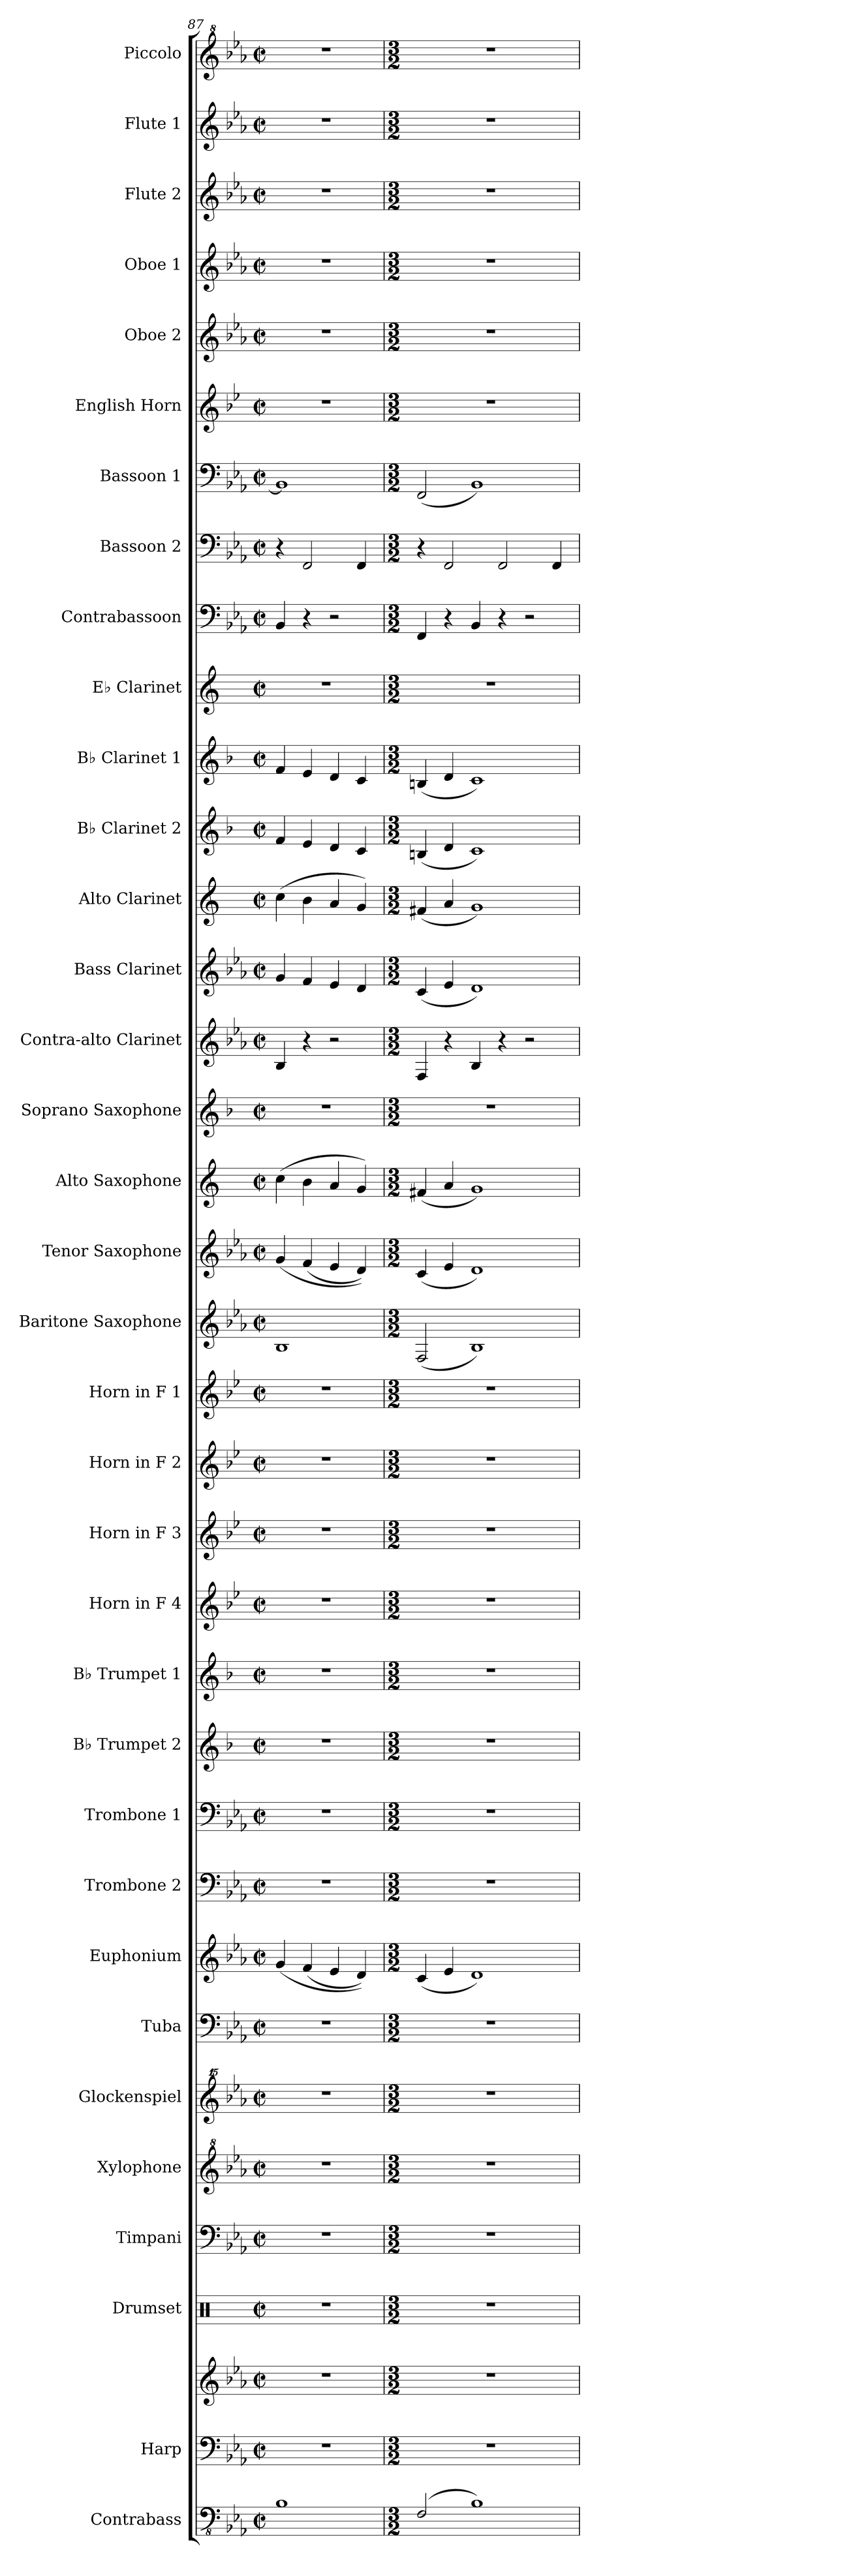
**kern	**kern	**kern	**kern	**kern	**kern	**kern	**kern	**kern	**kern	**kern	**kern	**kern	**kern	**kern	**kern	**kern	**kern	**kern	**kern	**kern	**kern	**kern	**kern	**kern	**kern	**kern	**kern	**kern	**kern	**kern	**kern	**kern	**kern	**kern	**kern
*part35	*part34	*part34	*part33	*part32	*part31	*part30	*part29	*part28	*part27	*part26	*part25	*part24	*part23	*part22	*part21	*part20	*part19	*part18	*part17	*part16	*part15	*part14	*part13	*part12	*part11	*part10	*part9	*part8	*part7	*part6	*part5	*part4	*part3	*part2	*part1
*staff36	*staff35	*staff34	*staff33	*staff32	*staff31	*staff30	*staff29	*staff28	*staff27	*staff26	*staff25	*staff24	*staff23	*staff22	*staff21	*staff20	*staff19	*staff18	*staff17	*staff16	*staff15	*staff14	*staff13	*staff12	*staff11	*staff10	*staff9	*staff8	*staff7	*staff6	*staff5	*staff4	*staff3	*staff2	*staff1
*I"Contrabass	*I"Harp	*	*I"Drumset	*I"Timpani	*I"Xylophone	*I"Glockenspiel	*I"Tuba	*I"Euphonium	*I"Trombone 2	*I"Trombone 1	*I"B♭ Trumpet 2	*I"B♭ Trumpet 1	*I"Horn in F 4	*I"Horn in F 3	*I"Horn in F 2	*I"Horn in F 1	*I"Baritone Saxophone	*I"Tenor Saxophone	*I"Alto Saxophone	*I"Soprano Saxophone	*I"Contra-alto Clarinet	*I"Bass Clarinet	*I"Alto Clarinet	*I"B♭ Clarinet 2	*I"B♭ Clarinet 1	*I"E♭ Clarinet	*I"Contrabassoon	*I"Bassoon 2	*I"Bassoon 1	*I"English Horn	*I"Oboe 2	*I"Oboe 1	*I"Flute 2	*I"Flute 1	*I"Piccolo
*I'Cb.	*I'Hrp.	*	*I'Drs.	*I'Timp.	*I'Xyl.	*I'Glk.	*I'Tba.	*I'Euph.	*I'Tbn. 2	*I'Tbn. 1	*I'B♭ Tpt. 2	*I'B♭ Tpt. 1	*I'Hn. 4	*I'Hn. 3	*I'Hn. 2	*I'Hn. 1	*I'Bar. Sax.	*I'T. Sax.	*I'A. Sax.	*I'S. Sax.	*I'C-a. Cl.	*I'B. Cl.	*I'A. Cl.	*I'B♭ Cl. 2	*I'B♭ Cl. 1	*I'E♭ Cl.	*I'Cbsn.	*I'Bsn. 2	*I'Bsn. 1	*I'E. Hn.	*I'Ob. 2	*I'Ob. 1	*I'Fl. 2	*I'Fl. 1	*I'Picc.
*clefFv4	*clefF4	*clefG2	*clefX	*clefF4	*clefG^2	*clefG^^2	*clefF4	*clefG2	*clefF4	*clefF4	*clefG2	*clefG2	*clefG2	*clefG2	*clefG2	*clefG2	*clefG2	*clefG2	*clefG2	*clefG2	*clefG2	*clefG2	*clefG2	*clefG2	*clefG2	*clefG2	*clefF4	*clefF4	*clefF4	*clefG2	*clefG2	*clefG2	*clefG2	*clefG2	*clefG^2
*ITrd7c12	*	*	*	*	*	*	*	*ITrd8c14	*	*	*ITrd1c2	*ITrd1c2	*ITrd4c7	*ITrd4c7	*ITrd4c7	*ITrd4c7	*ITrd12c21	*ITrd8c14	*ITrd5c9	*ITrd1c2	*ITrd12c21	*ITrd8c14	*ITrd5c9	*ITrd1c2	*ITrd1c2	*ITrd-2c-3	*ITrd7c12	*	*	*ITrd4c7	*	*	*	*	*ITrd-7c-12
*k[b-e-a-]	*k[b-e-a-]	*k[b-e-a-]	*k[]	*k[b-e-a-]	*k[b-e-a-]	*k[b-e-a-]	*k[b-e-a-]	*k[b-e-a-]	*k[b-e-a-]	*k[b-e-a-]	*k[b-e-a-]	*k[b-e-a-]	*k[b-e-a-]	*k[b-e-a-]	*k[b-e-a-]	*k[b-e-a-]	*k[b-e-a-]	*k[b-e-a-]	*k[b-e-a-]	*k[b-e-a-]	*k[b-e-a-]	*k[b-e-a-]	*k[b-e-a-]	*k[b-e-a-]	*k[b-e-a-]	*k[b-e-a-]	*k[b-e-a-]	*k[b-e-a-]	*k[b-e-a-]	*k[b-e-a-]	*k[b-e-a-]	*k[b-e-a-]	*k[b-e-a-]	*k[b-e-a-]	*k[b-e-a-]
*M4/4	*M4/4	*M4/4	*M4/4	*M4/4	*M4/4	*M4/4	*M4/4	*M4/4	*M4/4	*M4/4	*M4/4	*M4/4	*M4/4	*M4/4	*M4/4	*M4/4	*M4/4	*M4/4	*M4/4	*M4/4	*M4/4	*M4/4	*M4/4	*M4/4	*M4/4	*M4/4	*M4/4	*M4/4	*M4/4	*M4/4	*M4/4	*M4/4	*M4/4	*M4/4	*M4/4
*met(c|)	*met(c|)	*met(c|)	*met(c|)	*met(c|)	*met(c|)	*met(c|)	*met(c|)	*met(c|)	*met(c|)	*met(c|)	*met(c|)	*met(c|)	*met(c|)	*met(c|)	*met(c|)	*met(c|)	*met(c|)	*met(c|)	*met(c|)	*met(c|)	*met(c|)	*met(c|)	*met(c|)	*met(c|)	*met(c|)	*met(c|)	*met(c|)	*met(c|)	*met(c|)	*met(c|)	*met(c|)	*met(c|)	*met(c|)	*met(c|)	*met(c|)
=87	=87	=87	=87	=87	=87	=87	=87	=87	=87	=87	=87	=87	=87	=87	=87	=87	=87	=87	=87	=87	=87	=87	=87	=87	=87	=87	=87	=87	=87	=87	=87	=87	=87	=87	=87
1BBB-	1r	1r	1r	1r	1r	1r	1r	(4G/	1r	1r	1r	1r	1r	1r	1r	1r	1BB-	(4G/	(4e-\	1r	4BB-/	4G/	(4e-\	4e-/	4e-/	1r	4BBB-/	4r	1BB-]	1r	1r	1r	1r	1r	1r
.	.	.	.	.	.	.	.	(4F/	.	.	.	.	.	.	.	.	.	(4F/	4d\	.	4r	4F/	4d\	4d/	4d/	.	4r	2FF/	.	.	.	.	.	.	.
.	.	.	.	.	.	.	.	4E-/	.	.	.	.	.	.	.	.	.	4E-/	4c/	.	2r	4E-/	4c/	4c/	4c/	.	2r	.	.	.	.	.	.	.	.
.	.	.	.	.	.	.	.	4D/))	.	.	.	.	.	.	.	.	.	4D/))	4B-/)	.	.	4D/	4B-/)	4B-/	4B-/	.	.	4FF/	.	.	.	.	.	.	.
=88	=88	=88	=88	=88	=88	=88	=88	=88	=88	=88	=88	=88	=88	=88	=88	=88	=88	=88	=88	=88	=88	=88	=88	=88	=88	=88	=88	=88	=88	=88	=88	=88	=88	=88	=88
*M3/2	*M3/2	*M3/2	*M3/2	*M3/2	*M3/2	*M3/2	*M3/2	*M3/2	*M3/2	*M3/2	*M3/2	*M3/2	*M3/2	*M3/2	*M3/2	*M3/2	*M3/2	*M3/2	*M3/2	*M3/2	*M3/2	*M3/2	*M3/2	*M3/2	*M3/2	*M3/2	*M3/2	*M3/2	*M3/2	*M3/2	*M3/2	*M3/2	*M3/2	*M3/2	*M3/2
(2FFF/	1.r	1.r	1.r	1.r	1.r	1.r	1.r	(4C/	1.r	1.r	1.r	1.r	1.r	1.r	1.r	1.r	(2FF/	(4C/	(4An/	1.r	4FF/	(4C/	(4An/	(4An/	(4An/	1.r	4FFF/	4r	(2FF/	1.r	1.r	1.r	1.r	1.r	1.r
.	.	.	.	.	.	.	.	4E-/	.	.	.	.	.	.	.	.	.	4E-/	4c/	.	4r	4E-/	4c/	4c/	4c/	.	4r	2FF/	.	.	.	.	.	.	.
1BBB-)	.	.	.	.	.	.	.	1D)	.	.	.	.	.	.	.	.	1BB-)	1D)	1B-)	.	4BB-/	1D)	1B-)	1B-)	1B-)	.	4BBB-/	.	1BB-)	.	.	.	.	.	.
.	.	.	.	.	.	.	.	.	.	.	.	.	.	.	.	.	.	.	.	.	4r	.	.	.	.	.	4r	2FF/	.	.	.	.	.	.	.
.	.	.	.	.	.	.	.	.	.	.	.	.	.	.	.	.	.	.	.	.	2r	.	.	.	.	.	2r	.	.	.	.	.	.	.	.
.	.	.	.	.	.	.	.	.	.	.	.	.	.	.	.	.	.	.	.	.	.	.	.	.	.	.	.	4FF/	.	.	.	.	.	.	.
=	=	=	=	=	=	=	=	=	=	=	=	=	=	=	=	=	=	=	=	=	=	=	=	=	=	=	=	=	=	=	=	=	=	=	=
*-	*-	*-	*-	*-	*-	*-	*-	*-	*-	*-	*-	*-	*-	*-	*-	*-	*-	*-	*-	*-	*-	*-	*-	*-	*-	*-	*-	*-	*-	*-	*-	*-	*-	*-	*-
